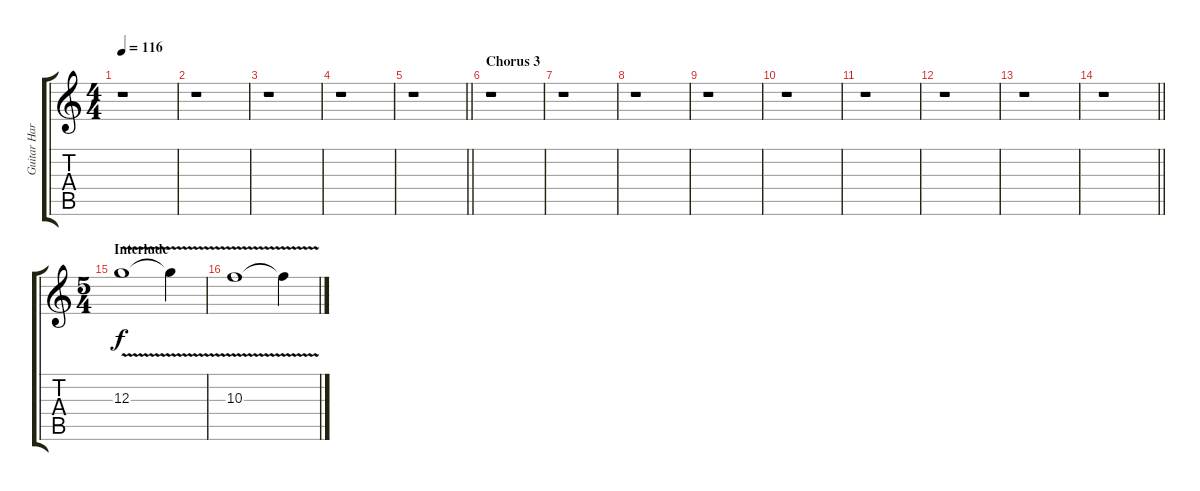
\track ("Guitar Harmony Left" "Guitar Har") {instrument overdrivenguitar}
\staff {score tabs}
\tuning (E4 B3 G3 D3 A2 E2) {hide}
\ts (4 4)
\tempo 116
\clef g2
\ks c
r.1{dy f} |
r.1 |
r.1 |
r.1 |
\barLineRight lightlight
r.1 |
\section ("" "Chorus 3")
r.1 |
r.1 |
r.1 |
r.1 |
r.1 |
r.1 |
r.1 |
r.1 |
\barLineRight lightlight
r.1 |
\ts (5 4)
\section ("" "Interlude")
12.3{v}.1 12.3{t}.4 |
10.3{v}.1 10.3{t}.4
